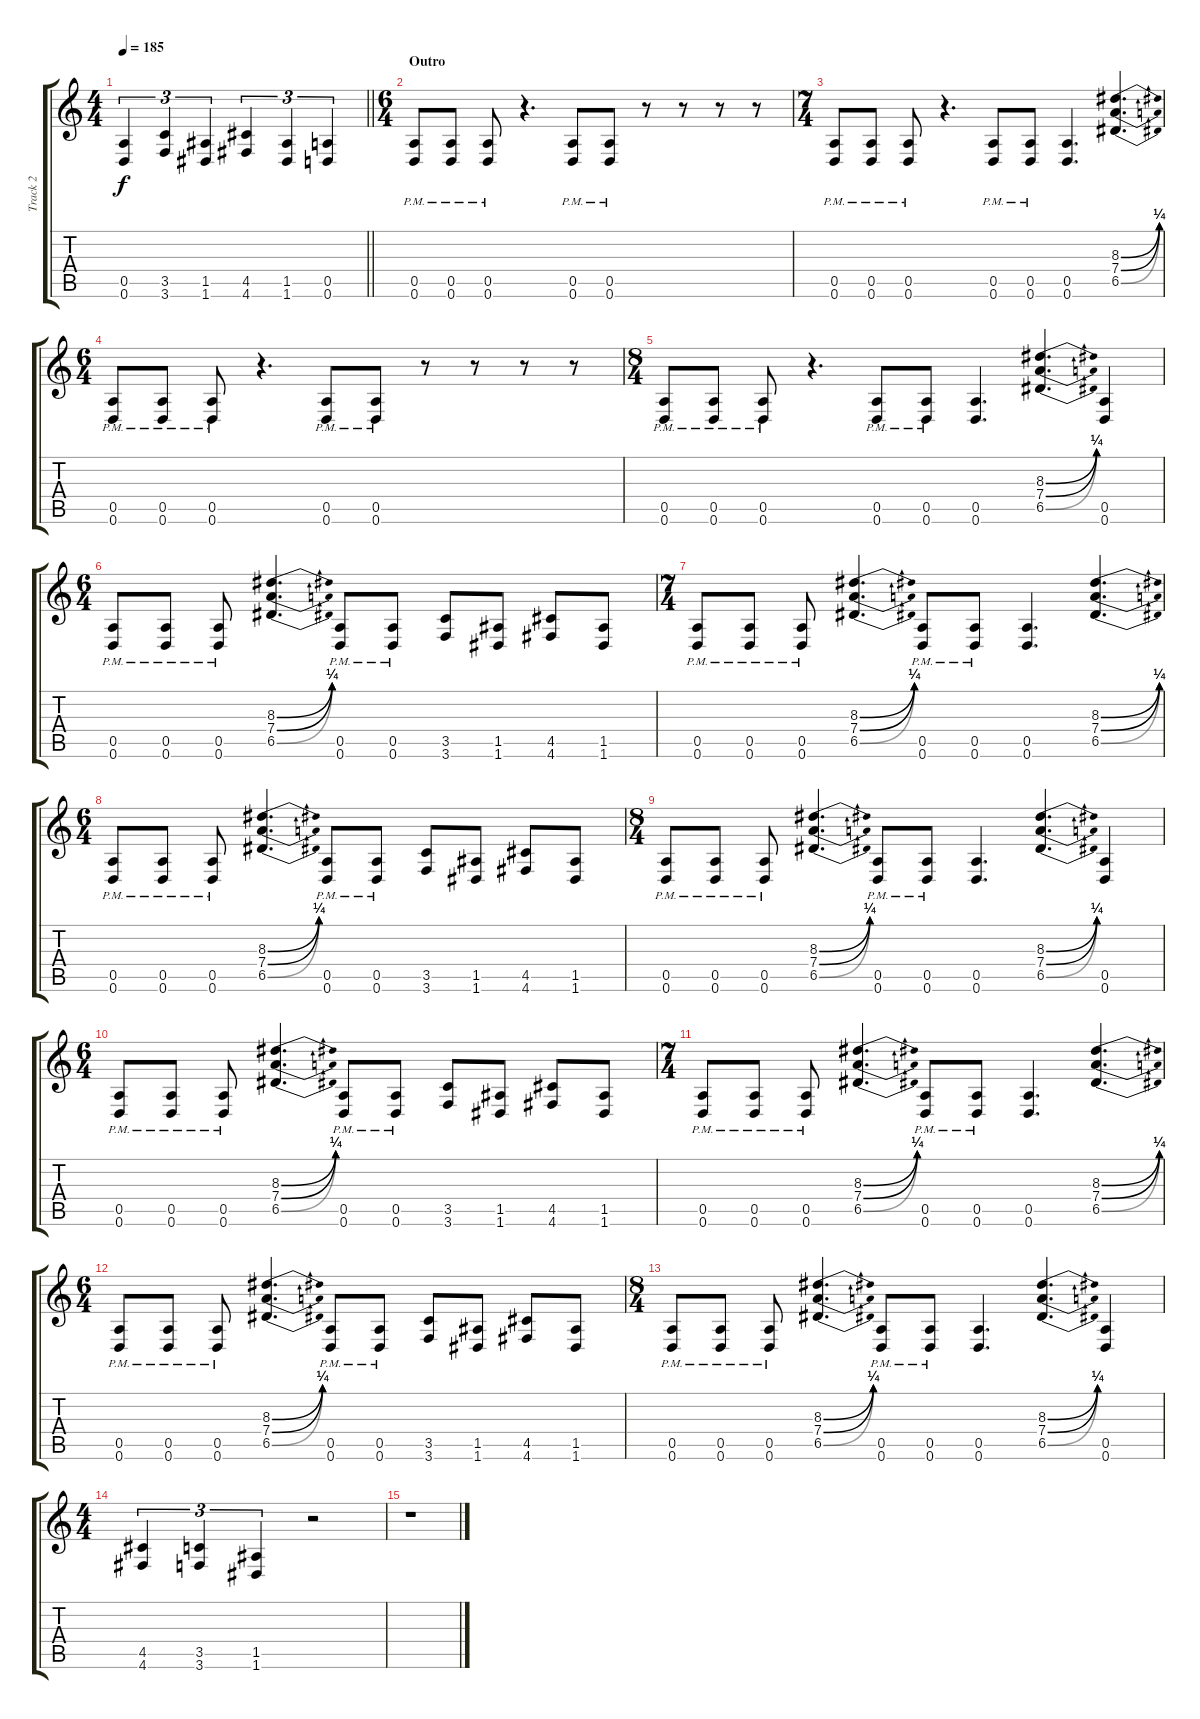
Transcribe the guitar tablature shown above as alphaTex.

\track ("Track 2" "Track 2") {instrument distortionguitar}
\staff {score tabs}
\tuning (E4 B3 G3 D3 A2 D2) {hide}
\ts (4 4)
\tempo 185
\clef g2
\barLineRight lightlight
\ks c
(0.5 0.6).4{tu (3 2) dy f} (3.5 3.6).4{tu (3 2)} (1.5 1.6).4{tu (3 2)} (4.5 4.6).4{tu (3 2)} (1.5 1.6).4{tu (3 2)} (0.5 0.6).4{tu (3 2)} |
\ts (6 4)
\section ("" "Outro")
(0.5{pm} 0.6{pm}).8 (0.5{pm} 0.6{pm}).8 (0.5{pm} 0.6{pm}).8 r.4{d} (0.5{pm} 0.6{pm}).8 (0.5{pm} 0.6{pm}).8 r.8 r.8 r.8 r.8 |
\ts (7 4)
(0.5{pm} 0.6{pm}).8 (0.5{pm} 0.6{pm}).8 (0.5{pm} 0.6{pm}).8 r.4{d} (0.5{pm} 0.6{pm}).8 (0.5{pm} 0.6{pm}).8 (0.5 0.6).4{d} (8.3{be (bend 0 0 60 1)} 7.4{be (bend 0 0 60 1)} 6.5{be (bend 0 0 60 1)}).4{d} |
\ts (6 4)
(0.5{pm} 0.6{pm}).8 (0.5{pm} 0.6{pm}).8 (0.5{pm} 0.6{pm}).8 r.4{d} (0.5{pm} 0.6{pm}).8 (0.5{pm} 0.6{pm}).8 r.8 r.8 r.8 r.8 |
\ts (8 4)
(0.5{pm} 0.6{pm}).8 (0.5{pm} 0.6{pm}).8 (0.5{pm} 0.6{pm}).8 r.4{d} (0.5{pm} 0.6{pm}).8 (0.5{pm} 0.6{pm}).8 (0.5 0.6).4{d} (8.3{be (bend 0 0 60 1)} 7.4{be (bend 0 0 60 1)} 6.5{be (bend 0 0 60 1)}).4{d} (0.5 0.6).4 |
\ts (6 4)
(0.5{pm} 0.6{pm}).8 (0.5{pm} 0.6{pm}).8 (0.5{pm} 0.6{pm}).8 (8.3{be (bend 0 0 60 1)} 7.4{be (bend 0 0 60 1)} 6.5{be (bend 0 0 60 1)}).4{d} (0.5{pm} 0.6{pm}).8 (0.5{pm} 0.6{pm}).8 (3.5 3.6).8 (1.5 1.6).8 (4.5 4.6).8 (1.5 1.6).8 |
\ts (7 4)
(0.5{pm} 0.6{pm}).8 (0.5{pm} 0.6{pm}).8 (0.5{pm} 0.6{pm}).8 (8.3{be (bend 0 0 60 1)} 7.4{be (bend 0 0 60 1)} 6.5{be (bend 0 0 60 1)}).4{d} (0.5{pm} 0.6{pm}).8 (0.5{pm} 0.6{pm}).8 (0.5 0.6).4{d} (8.3{be (bend 0 0 60 1)} 7.4{be (bend 0 0 60 1)} 6.5{be (bend 0 0 60 1)}).4{d} |
\ts (6 4)
(0.5{pm} 0.6{pm}).8 (0.5{pm} 0.6{pm}).8 (0.5{pm} 0.6{pm}).8 (8.3{be (bend 0 0 60 1)} 7.4{be (bend 0 0 60 1)} 6.5{be (bend 0 0 60 1)}).4{d} (0.5{pm} 0.6{pm}).8 (0.5{pm} 0.6{pm}).8 (3.5 3.6).8 (1.5 1.6).8 (4.5 4.6).8 (1.5 1.6).8 |
\ts (8 4)
(0.5{pm} 0.6{pm}).8 (0.5{pm} 0.6{pm}).8 (0.5{pm} 0.6{pm}).8 (8.3{be (bend 0 0 60 1)} 7.4{be (bend 0 0 60 1)} 6.5{be (bend 0 0 60 1)}).4{d} (0.5{pm} 0.6{pm}).8 (0.5{pm} 0.6{pm}).8 (0.5 0.6).4{d} (8.3{be (bend 0 0 60 1)} 7.4{be (bend 0 0 60 1)} 6.5{be (bend 0 0 60 1)}).4{d} (0.5 0.6).4 |
\ts (6 4)
(0.5{pm} 0.6{pm}).8 (0.5{pm} 0.6{pm}).8 (0.5{pm} 0.6{pm}).8 (8.3{be (bend 0 0 60 1)} 7.4{be (bend 0 0 60 1)} 6.5{be (bend 0 0 60 1)}).4{d} (0.5{pm} 0.6{pm}).8 (0.5{pm} 0.6{pm}).8 (3.5 3.6).8 (1.5 1.6).8 (4.5 4.6).8 (1.5 1.6).8 |
\ts (7 4)
(0.5{pm} 0.6{pm}).8 (0.5{pm} 0.6{pm}).8 (0.5{pm} 0.6{pm}).8 (8.3{be (bend 0 0 60 1)} 7.4{be (bend 0 0 60 1)} 6.5{be (bend 0 0 60 1)}).4{d} (0.5{pm} 0.6{pm}).8 (0.5{pm} 0.6{pm}).8 (0.5 0.6).4{d} (8.3{be (bend 0 0 60 1)} 7.4{be (bend 0 0 60 1)} 6.5{be (bend 0 0 60 1)}).4{d} |
\ts (6 4)
(0.5{pm} 0.6{pm}).8 (0.5{pm} 0.6{pm}).8 (0.5{pm} 0.6{pm}).8 (8.3{be (bend 0 0 60 1)} 7.4{be (bend 0 0 60 1)} 6.5{be (bend 0 0 60 1)}).4{d} (0.5{pm} 0.6{pm}).8 (0.5{pm} 0.6{pm}).8 (3.5 3.6).8 (1.5 1.6).8 (4.5 4.6).8 (1.5 1.6).8 |
\ts (8 4)
(0.5{pm} 0.6{pm}).8 (0.5{pm} 0.6{pm}).8 (0.5{pm} 0.6{pm}).8 (8.3{be (bend 0 0 60 1)} 7.4{be (bend 0 0 60 1)} 6.5{be (bend 0 0 60 1)}).4{d} (0.5{pm} 0.6{pm}).8 (0.5{pm} 0.6{pm}).8 (0.5 0.6).4{d} (8.3{be (bend 0 0 60 1)} 7.4{be (bend 0 0 60 1)} 6.5{be (bend 0 0 60 1)}).4{d} (0.5 0.6).4 |
\ts (4 4)
(4.5 4.6).4{tu (3 2)} (3.5 3.6).4{tu (3 2)} (1.5 1.6).4{tu (3 2)} r.2 |
r.1
